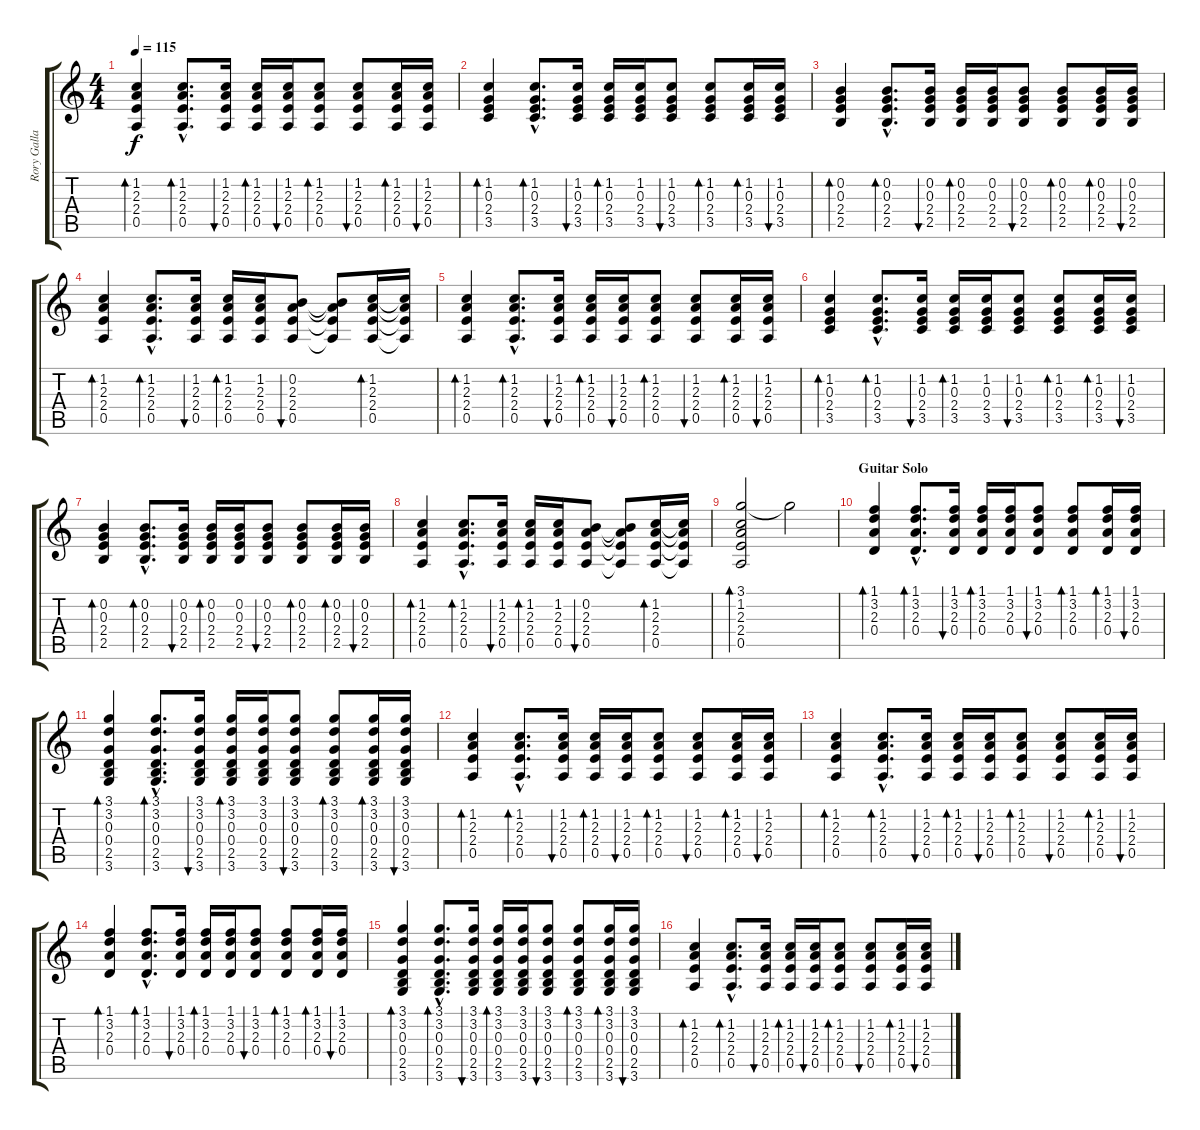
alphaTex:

\track ("Rory Gallagher Rhythm" "Rory Galla") {instrument acousticguitarsteel}
\staff {score tabs}
\tuning (E4 B3 G3 D3 A2 E2) {hide}
\ts (4 4)
\tempo 115
\clef g2
\ks c
(1.2 2.3 2.4 0.5).4{bd 120 dy f} (1.2{hac} 2.3{hac} 2.4{hac} 0.5{hac}).8{d bd 120} (1.2 2.3 2.4 0.5).16{bu 30} (1.2 2.3 2.4 0.5).16{bd 60} (1.2 2.3 2.4 0.5).16{bu 30} (1.2 2.3 2.4 0.5).8{bd 60} (1.2 2.3 2.4 0.5).8{bu 60} (1.2 2.3 2.4 0.5).16{bd 30} (1.2 2.3 2.4 0.5).16{bu 60} |
(1.2 0.3 2.4 3.5).4{bd 120} (1.2{hac} 0.3{hac} 2.4{hac} 3.5{hac}).8{d bd 120} (1.2 0.3 2.4 3.5).16{bu 30} (1.2 0.3 2.4 3.5).16{bd 60} (1.2 0.3 2.4 3.5).16 (1.2 0.3 2.4 3.5).8{bu 60} (1.2 0.3 2.4 3.5).8{bd 60} (1.2 0.3 2.4 3.5).16{bd 30} (1.2 0.3 2.4 3.5).16{bu 30} |
(0.2 0.3 2.4 2.5).4{bd 120} (0.2{hac} 0.3{hac} 2.4{hac} 2.5{hac}).8{d bd 120} (0.2 0.3 2.4 2.5).16{bu 30} (0.2 0.3 2.4 2.5).16{bd 60} (0.2 0.3 2.4 2.5).16 (0.2 0.3 2.4 2.5).8{bu 60} (0.2 0.3 2.4 2.5).8{bd 60} (0.2 0.3 2.4 2.5).16{bd 30} (0.2 0.3 2.4 2.5).16{bu 30} |
(1.2 2.3 2.4 0.5).4{bd 120} (1.2{hac} 2.3{hac} 2.4{hac} 0.5{hac}).8{d bd 120} (1.2 2.3 2.4 0.5).16{bu 30} (1.2 2.3 2.4 0.5).16{bd 60} (1.2 2.3 2.4 0.5).16 (0.2 2.3 2.4 0.5).8{bu 60} (0.2{t} 2.3{t} 2.4{t} 0.5{t}).8 (1.2 2.3 2.4 0.5).16{bd 30} (1.2{t} 2.3{t} 2.4{t} 0.5{t}).16 |
(1.2 2.3 2.4 0.5).4{bd 120} (1.2{hac} 2.3{hac} 2.4{hac} 0.5{hac}).8{d bd 120} (1.2 2.3 2.4 0.5).16{bu 30} (1.2 2.3 2.4 0.5).16{bd 60} (1.2 2.3 2.4 0.5).16{bu 30} (1.2 2.3 2.4 0.5).8{bd 60} (1.2 2.3 2.4 0.5).8{bu 60} (1.2 2.3 2.4 0.5).16{bd 30} (1.2 2.3 2.4 0.5).16{bu 60} |
(1.2 0.3 2.4 3.5).4{bd 120} (1.2{hac} 0.3{hac} 2.4{hac} 3.5{hac}).8{d bd 120} (1.2 0.3 2.4 3.5).16{bu 30} (1.2 0.3 2.4 3.5).16{bd 60} (1.2 0.3 2.4 3.5).16 (1.2 0.3 2.4 3.5).8{bu 60} (1.2 0.3 2.4 3.5).8{bd 60} (1.2 0.3 2.4 3.5).16{bd 30} (1.2 0.3 2.4 3.5).16{bu 30} |
(0.2 0.3 2.4 2.5).4{bd 120} (0.2{hac} 0.3{hac} 2.4{hac} 2.5{hac}).8{d bd 120} (0.2 0.3 2.4 2.5).16{bu 30} (0.2 0.3 2.4 2.5).16{bd 60} (0.2 0.3 2.4 2.5).16 (0.2 0.3 2.4 2.5).8{bu 60} (0.2 0.3 2.4 2.5).8{bd 60} (0.2 0.3 2.4 2.5).16{bd 30} (0.2 0.3 2.4 2.5).16{bu 30} |
(1.2 2.3 2.4 0.5).4{bd 120} (1.2{hac} 2.3{hac} 2.4{hac} 0.5{hac}).8{d bd 120} (1.2 2.3 2.4 0.5).16{bu 30} (1.2 2.3 2.4 0.5).16{bd 60} (1.2 2.3 2.4 0.5).16 (0.2 2.3 2.4 0.5).8{bu 60} (0.2{t} 2.3{t} 2.4{t} 0.5{t}).8 (1.2 2.3 2.4 0.5).16{bd 30} (1.2{t} 2.3{t} 2.4{t} 0.5{t}).16 |
(3.1 1.2 2.3 2.4 0.5).2{bd 240} 3.1{t}.2 |
\section ("" "Guitar Solo")
(1.1 3.2 2.3 0.4).4{bd 120 volume 5} (1.1{hac} 3.2{hac} 2.3{hac} 0.4{hac}).8{d bd 120} (1.1 3.2 2.3 0.4).16{bu 30} (1.1 3.2 2.3 0.4).16{bd 60} (1.1 3.2 2.3 0.4).16 (1.1 3.2 2.3 0.4).8{bu 60} (1.1 3.2 2.3 0.4).8{bd 60} (1.1 3.2 2.3 0.4).16{bd 30} (1.1 3.2 2.3 0.4).16{bu 30} |
(3.1 3.2 0.3 0.4 2.5 3.6).4{bd 120} (3.1{hac} 3.2{hac} 0.3{hac} 0.4{hac} 2.5{hac} 3.6{hac}).8{d bd 120} (3.1 3.2 0.3 0.4 2.5 3.6).16{bu 30} (3.1 3.2 0.3 0.4 2.5 3.6).16{bd 60} (3.1 3.2 0.3 0.4 2.5 3.6).16 (3.1 3.2 0.3 0.4 2.5 3.6).8{bu 60} (3.1 3.2 0.3 0.4 2.5 3.6).8{bd 60} (3.1 3.2 0.3 0.4 2.5 3.6).16{bd 30} (3.1 3.2 0.3 0.4 2.5 3.6).16{bu 30} |
(1.2 2.3 2.4 0.5).4{bd 120} (1.2{hac} 2.3{hac} 2.4{hac} 0.5{hac}).8{d bd 120} (1.2 2.3 2.4 0.5).16{bu 30} (1.2 2.3 2.4 0.5).16{bd 60} (1.2 2.3 2.4 0.5).16{bu 30} (1.2 2.3 2.4 0.5).8{bd 60} (1.2 2.3 2.4 0.5).8{bu 60} (1.2 2.3 2.4 0.5).16{bd 30} (1.2 2.3 2.4 0.5).16{bu 60} |
(1.2 2.3 2.4 0.5).4{bd 120} (1.2{hac} 2.3{hac} 2.4{hac} 0.5{hac}).8{d bd 120} (1.2 2.3 2.4 0.5).16{bu 30} (1.2 2.3 2.4 0.5).16{bd 60} (1.2 2.3 2.4 0.5).16{bu 30} (1.2 2.3 2.4 0.5).8{bd 60} (1.2 2.3 2.4 0.5).8{bu 60} (1.2 2.3 2.4 0.5).16{bd 30} (1.2 2.3 2.4 0.5).16{bu 60} |
(1.1 3.2 2.3 0.4).4{bd 120} (1.1{hac} 3.2{hac} 2.3{hac} 0.4{hac}).8{d bd 120} (1.1 3.2 2.3 0.4).16{bu 30} (1.1 3.2 2.3 0.4).16{bd 60} (1.1 3.2 2.3 0.4).16 (1.1 3.2 2.3 0.4).8{bu 60} (1.1 3.2 2.3 0.4).8{bd 60} (1.1 3.2 2.3 0.4).16{bd 30} (1.1 3.2 2.3 0.4).16{bu 30} |
(3.1 3.2 0.3 0.4 2.5 3.6).4{bd 120} (3.1{hac} 3.2{hac} 0.3{hac} 0.4{hac} 2.5{hac} 3.6{hac}).8{d bd 120} (3.1 3.2 0.3 0.4 2.5 3.6).16{bu 30} (3.1 3.2 0.3 0.4 2.5 3.6).16{bd 60} (3.1 3.2 0.3 0.4 2.5 3.6).16 (3.1 3.2 0.3 0.4 2.5 3.6).8{bu 60} (3.1 3.2 0.3 0.4 2.5 3.6).8{bd 60} (3.1 3.2 0.3 0.4 2.5 3.6).16{bd 30} (3.1 3.2 0.3 0.4 2.5 3.6).16{bu 30} |
(1.2 2.3 2.4 0.5).4{bd 120} (1.2{hac} 2.3{hac} 2.4{hac} 0.5{hac}).8{d bd 120} (1.2 2.3 2.4 0.5).16{bu 30} (1.2 2.3 2.4 0.5).16{bd 60} (1.2 2.3 2.4 0.5).16{bu 30} (1.2 2.3 2.4 0.5).8{bd 60} (1.2 2.3 2.4 0.5).8{bu 60} (1.2 2.3 2.4 0.5).16{bd 30} (1.2 2.3 2.4 0.5).16{bu 60}
